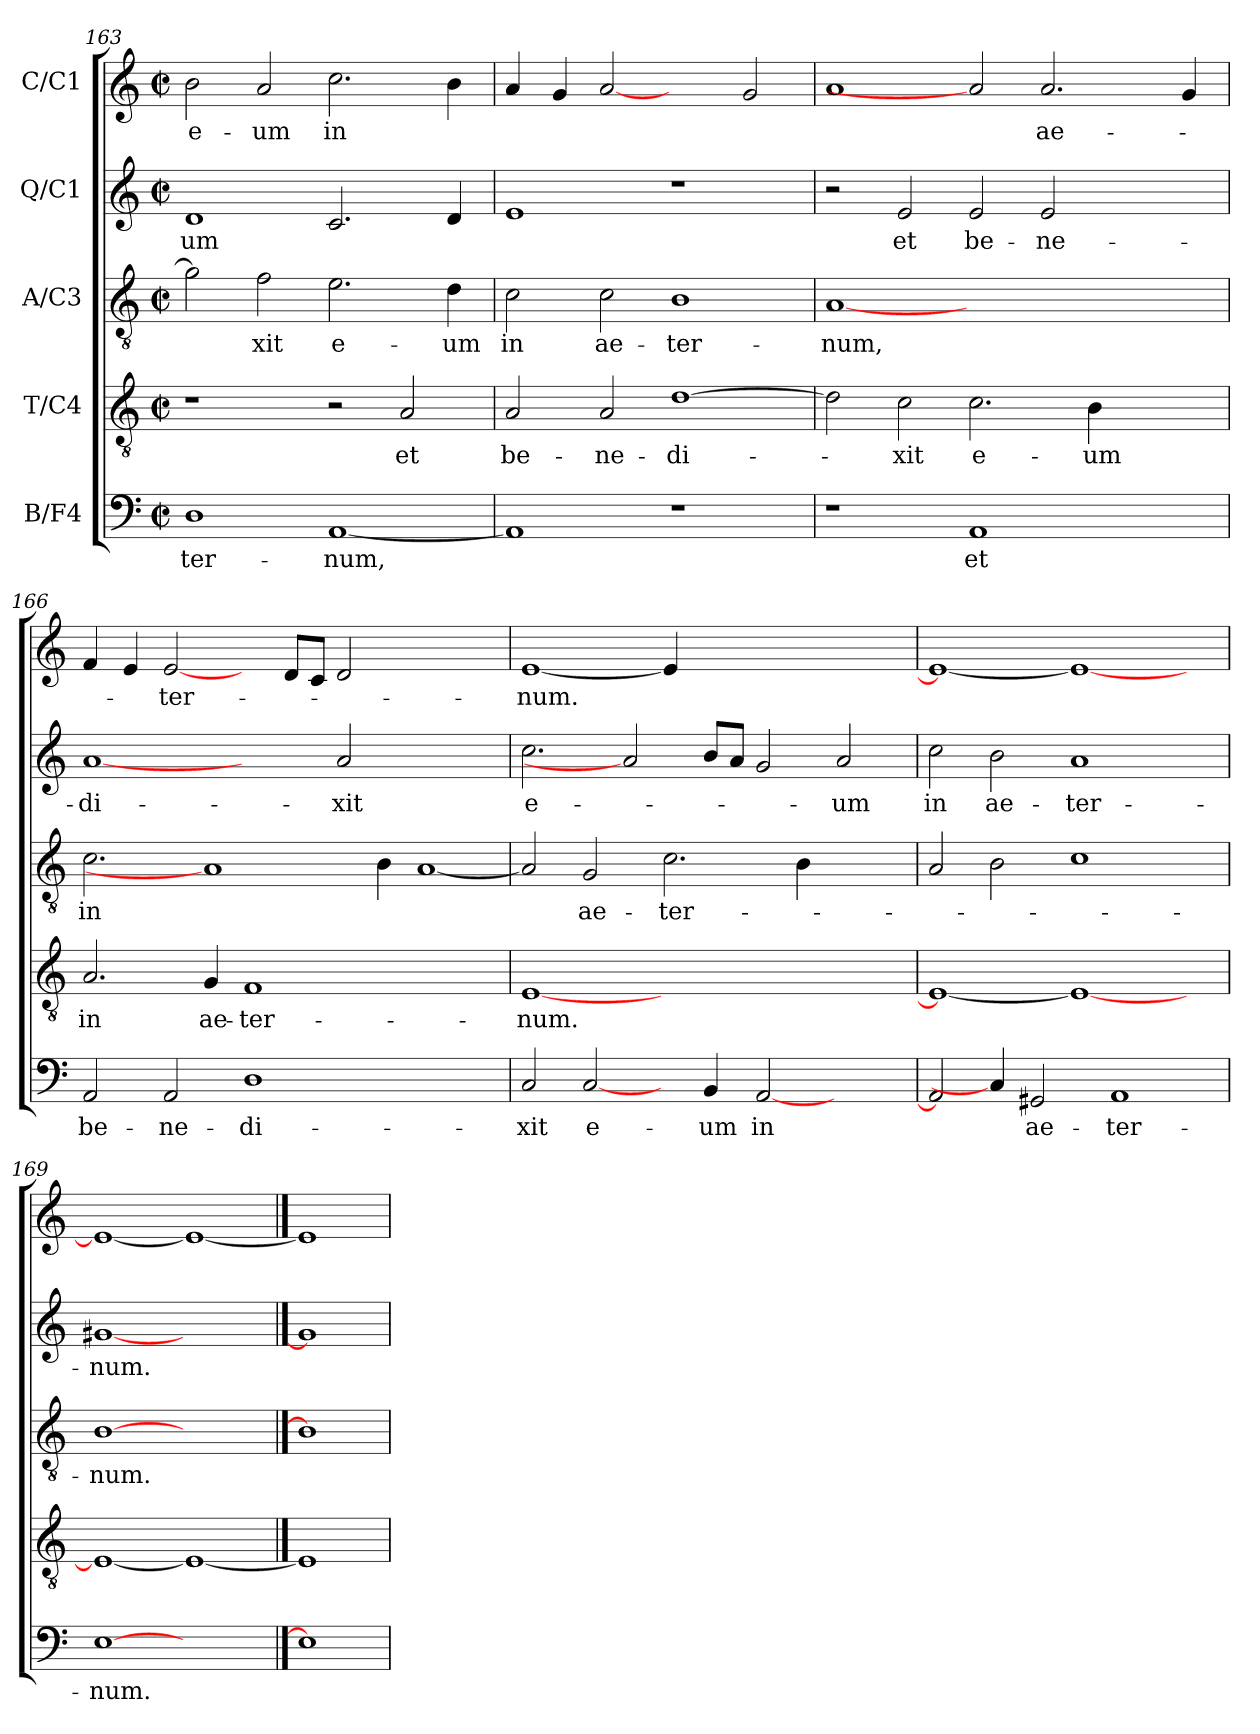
**kern	**text	**kern	**text	**kern	**text	**kern	**text	**kern	**text
*part5	*part5	*part4	*part4	*part3	*part3	*part2	*part2	*part1	*part1
*staff5	*staff5	*staff4	*staff4	*staff3	*staff3	*staff2	*staff2	*staff1	*staff1
*I"B/F4	*	*I"T/C4	*	*I"A/C3	*	*I"Q/C1	*	*I"C/C1	*
!!LO:LB:g=z
*clefF4	*	*clefGv2	*	*clefGv2	*	*clefG2	*	*clefG2	*
*k[]	*	*k[]	*	*k[]	*	*k[]	*	*k[]	*
*C:	*	*C:	*	*C:	*	*C:	*	*C:	*
*M2/2	*	*M2/2	*	*M2/2	*	*M2/2	*	*M2/2	*
*met(c|)	*	*met(c|)	*	*met(c|)	*	*met(c|)	*	*met(c|)	*
=163	=163	=163	=163	=163	=163	=163	=163	=163	=163
!	!LO:LY:b	!	!	!	!	!	!LO:LY:b	!	!LO:LY:b
1D	-ter-	1r	.	2g\]	.	1d	-um	2b\	e-
!	!	!	!	!	!LO:LY:b	!	!	!	!LO:LY:b
.	.	.	.	2f\	-xit	.	.	2a/	-um
!	!LO:LY:b	!	!	!	!LO:LY:b	!	!	!	!LO:LY:b
[1AA	-num,	2r	.	2.e\	e-	2.c/	.	2.cc\	in
!	!	!	!LO:LY:b	!	!	!	!	!	!
.	.	2A/	et	.	.	.	.	.	.
!	!	!	!	!	!LO:LY:b	!	!	!	!
.	.	.	.	4d\	-um	4d/	.	4b\	.
=164	=164	=164	=164	=164	=164	=164	=164	=164	=164
!	!	!	!LO:LY:b	!	!LO:LY:b	!	!	!	!
1AA]	.	2A/	be-	2c\	in	1e	.	4a/	.
.	.	.	.	.	.	.	.	4g/	.
!	!	!	!LO:LY:b	!	!LO:LY:b	!	!	!	!
.	.	2A/	-ne-	2c\	ae-	.	.	[2a	.
!	!	!	!LO:LY:b	!	!LO:LY:b	!	!	!	!
1r	.	[1d	-di-	1B	-ter-	1r	.	2ryy	.
.	.	.	.	.	.	.	.	2g/	.
=165	=165	=165	=165	=165	=165	=165	=165	=165	=165
!	!	!	!	!	!LO:LY:b	!	!	!	!
1r	.	2d\]	.	[1A	-num,	2r	.	1a	.
!	!	!	!LO:LY:b	!	!	!	!LO:LY:b	!	!
.	.	2c\	-xit	.	.	2e/	et	.	.
!	!LO:LY:b	!	!LO:LY:b	!	!	!	!LO:LY:b	!	!
1AA	et	2.c\	e-	1.ryy	.	2e/	be-	2a]	.
!	!	!	!	!	!	!	!LO:LY:b	!	!LO:LY:b
.	.	.	.	.	.	2e/	-ne-	2.a/	ae-
!	!	!	!LO:LY:b	!	!	!	!	!	!
.	.	4B\	-um	.	.	.	.	.	.
2ryy	.	2ryy	.	.	.	2ryy	.	.	.
.	.	.	.	.	.	.	.	4g/	.
=166	=166	=166	=166	=166	=166	=166	=166	=166	=166
!	!LO:LY:b	!	!LO:LY:b	!	!LO:LY:b	!	!LO:LY:b	!	!
2AA/	be-	2.A/	in	2.c\	in	[1a	-di-	4f/	.
.	.	.	.	.	.	.	.	4e/	.
!	!LO:LY:b	!	!	!	!	!	!	!	!LO:LY:b
2AA/	-ne-	.	.	.	.	.	.	[2e/	-ter-
!	!	!	!LO:LY:b	!	!	!	!	!	!
.	.	4G/	ae-	1A]	.	.	.	.	.
!	!LO:LY:b	!	!LO:LY:b	!	!	!	!	!	!
1D	-di-	1F	-ter-	.	.	2ryy	.	4ryy	.
.	.	.	.	.	.	.	.	8d/L	.
.	.	.	.	.	.	.	.	8c/J	.
!	!	!	!	!	!	!	!LO:LY:b	!	!
.	.	.	.	.	.	2a/	-xit	2d/	.
.	.	.	.	4B\	.	.	.	.	.
1ryy	.	1ryy	.	[1A	.	1ryy	.	1ryy	.
=167	=167	=167	=167	=167	=167	=167	=167	=167	=167
!	!LO:LY:b	!	!LO:LY:b	!	!	!	!LO:LY:b	!	!LO:LY:b
2C/	-xit	[1E	-num.	2A/]	.	2.cc\	e-	[1e	-num.
!	!LO:LY:b	!	!	!	!LO:LY:b	!	!	!	!
[2C/	e-	.	.	2G/	ae-	.	.	.	.
.	.	.	.	.	.	2a]	.	.	.
!	!	!	!	!	!LO:LY:b	!	!	!	!
4ryy	.	1.ryy	.	2.c\	-ter-	.	.	4e/]	.
!	!LO:LY:b	!	!	!	!	!	!	!	!
4BB/	-um	.	.	.	.	8b/L	.	1ryy	.
.	.	.	.	.	.	8a/J	.	.	.
!	!LO:LY:b	!	!	!	!	!	!	!	!
[2AA/	in	.	.	.	.	2g/	.	.	.
.	.	.	.	4B\	.	.	.	.	.
!	!	!	!	!	!	!	!LO:LY:b	!	!
2ryy	.	.	.	2ryy	.	2a/	-um	.	.
.	.	.	.	.	.	.	.	4ryy	.
=168	=168	=168	=168	=168	=168	=168	=168	=168	=168
!	!	!	!	!	!	!	!LO:LY:b	!	!
2AA/]	.	1E_	.	2A/	.	2cc\	in	1e_	.
!	!	!	!	!	!	!	!LO:LY:b	!	!
4C/]	.	.	.	2B\	.	2b\	ae-	.	.
!	!LO:LY:b	!	!	!	!	!	!	!	!
2GG#X/	ae-	.	.	.	.	.	.	.	.
!	!	!	!	!	!	!	!LO:LY:b	!	!
.	.	1E_	.	1c	.	1a	-ter-	1e_	.
!	!LO:LY:b	!	!	!	!	!	!	!	!
1AA	-ter-	.	.	.	.	.	.	.	.
.	.	4ryy	.	4ryy	.	4ryy	.	4ryy	.
=169	=169	=169	=169	=169	=169	=169	=169	=169	=169
!	!LO:LY:b	!	!	!	!LO:LY:b	!	!LO:LY:b	!	!
[1E	-num.	1E_	.	[1B	-num.	[1g#X	-num.	1e_	.
1ryy	.	1E_	.	1ryy	.	1ryy	.	1e_	.
==170	==170	==170	==170	==170	==170	==170	==170	==170	==170
1E]	.	1E]	.	1B]	.	1g#]	.	1e]	.
=	=	=	=	=	=	=	=	=	=
*-	*-	*-	*-	*-	*-	*-	*-	*-	*-
